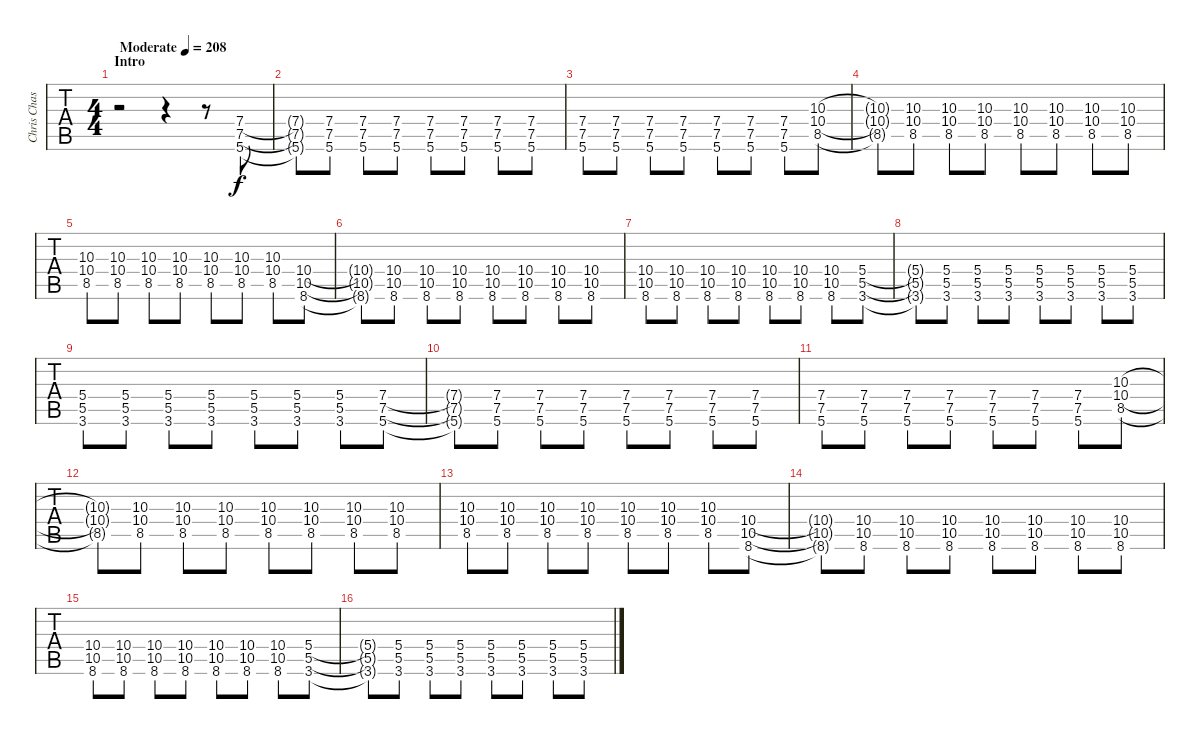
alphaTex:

\track ("Chris Chasse - Guitar One" "Chris Chas") {instrument distortionguitar}
\staff {tabs}
\tuning (Eb4 Bb3 Gb3 Db3 Ab2 Eb2) {hide}
\ts (4 4)
\section ("" "Intro")
\tempo (208 "Moderate")
\clef g2
\ks c
r.2{dy f instrument distortionguitar} r.4 r.8 (7.4 7.5 5.6).8 |
(7.4{t} 7.5{t} 5.6{t}).8 (7.4 7.5 5.6).8 (7.4 7.5 5.6).8 (7.4 7.5 5.6).8 (7.4 7.5 5.6).8 (7.4 7.5 5.6).8 (7.4 7.5 5.6).8 (7.4 7.5 5.6).8 |
(7.4 7.5 5.6).8 (7.4 7.5 5.6).8 (7.4 7.5 5.6).8 (7.4 7.5 5.6).8 (7.4 7.5 5.6).8 (7.4 7.5 5.6).8 (7.4 7.5 5.6).8 (10.3 10.4 8.5).8 |
(10.3{t} 10.4{t} 8.5{t}).8 (10.3 10.4 8.5).8 (10.3 10.4 8.5).8 (10.3 10.4 8.5).8 (10.3 10.4 8.5).8 (10.3 10.4 8.5).8 (10.3 10.4 8.5).8 (10.3 10.4 8.5).8 |
(10.3 10.4 8.5).8 (10.3 10.4 8.5).8 (10.3 10.4 8.5).8 (10.3 10.4 8.5).8 (10.3 10.4 8.5).8 (10.3 10.4 8.5).8 (10.3 10.4 8.5).8 (10.4 10.5 8.6).8 |
(10.4{t} 10.5{t} 8.6{t}).8 (10.4 10.5 8.6).8 (10.4 10.5 8.6).8 (10.4 10.5 8.6).8 (10.4 10.5 8.6).8 (10.4 10.5 8.6).8 (10.4 10.5 8.6).8 (10.4 10.5 8.6).8 |
(10.4 10.5 8.6).8 (10.4 10.5 8.6).8 (10.4 10.5 8.6).8 (10.4 10.5 8.6).8 (10.4 10.5 8.6).8 (10.4 10.5 8.6).8 (10.4 10.5 8.6).8 (5.4 5.5 3.6).8 |
(5.4{t} 5.5{t} 3.6{t}).8 (5.4 5.5 3.6).8 (5.4 5.5 3.6).8 (5.4 5.5 3.6).8 (5.4 5.5 3.6).8 (5.4 5.5 3.6).8 (5.4 5.5 3.6).8 (5.4 5.5 3.6).8 |
(5.4 5.5 3.6).8 (5.4 5.5 3.6).8 (5.4 5.5 3.6).8 (5.4 5.5 3.6).8 (5.4 5.5 3.6).8 (5.4 5.5 3.6).8 (5.4 5.5 3.6).8 (7.4 7.5 5.6).8 |
(7.4{t} 7.5{t} 5.6{t}).8 (7.4 7.5 5.6).8 (7.4 7.5 5.6).8 (7.4 7.5 5.6).8 (7.4 7.5 5.6).8 (7.4 7.5 5.6).8 (7.4 7.5 5.6).8 (7.4 7.5 5.6).8 |
(7.4 7.5 5.6).8 (7.4 7.5 5.6).8 (7.4 7.5 5.6).8 (7.4 7.5 5.6).8 (7.4 7.5 5.6).8 (7.4 7.5 5.6).8 (7.4 7.5 5.6).8 (10.3 10.4 8.5).8 |
(10.3{t} 10.4{t} 8.5{t}).8 (10.3 10.4 8.5).8 (10.3 10.4 8.5).8 (10.3 10.4 8.5).8 (10.3 10.4 8.5).8 (10.3 10.4 8.5).8 (10.3 10.4 8.5).8 (10.3 10.4 8.5).8 |
(10.3 10.4 8.5).8 (10.3 10.4 8.5).8 (10.3 10.4 8.5).8 (10.3 10.4 8.5).8 (10.3 10.4 8.5).8 (10.3 10.4 8.5).8 (10.3 10.4 8.5).8 (10.4 10.5 8.6).8 |
(10.4{t} 10.5{t} 8.6{t}).8 (10.4 10.5 8.6).8 (10.4 10.5 8.6).8 (10.4 10.5 8.6).8 (10.4 10.5 8.6).8 (10.4 10.5 8.6).8 (10.4 10.5 8.6).8 (10.4 10.5 8.6).8 |
(10.4 10.5 8.6).8 (10.4 10.5 8.6).8 (10.4 10.5 8.6).8 (10.4 10.5 8.6).8 (10.4 10.5 8.6).8 (10.4 10.5 8.6).8 (10.4 10.5 8.6).8 (5.4 5.5 3.6).8 |
(5.4{t} 5.5{t} 3.6{t}).8 (5.4 5.5 3.6).8 (5.4 5.5 3.6).8 (5.4 5.5 3.6).8 (5.4 5.5 3.6).8 (5.4 5.5 3.6).8 (5.4 5.5 3.6).8 (5.4 5.5 3.6).8
